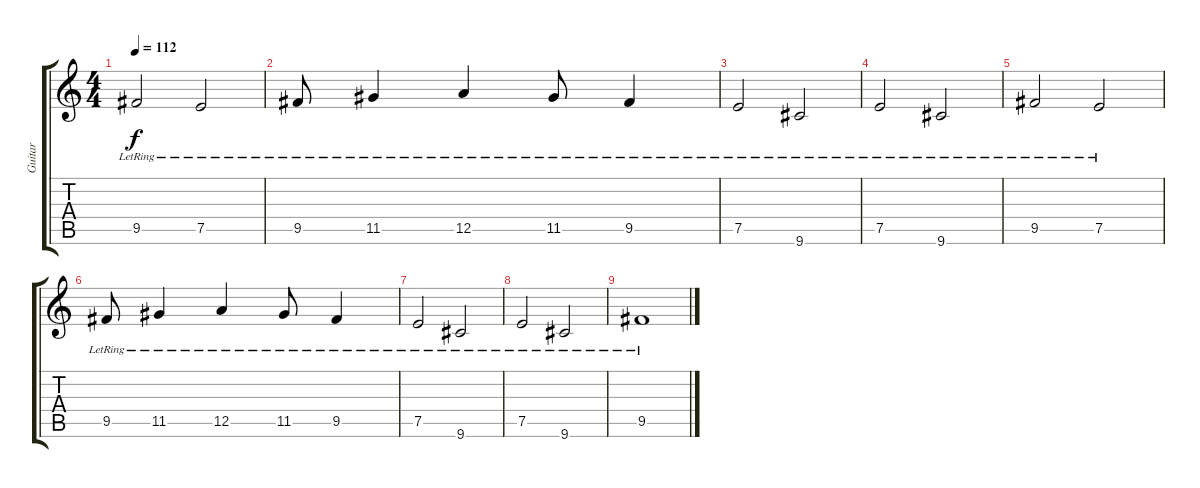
\track ("Guitar" "Guitar") {instrument electricguitarjazz}
\staff {score tabs}
\tuning (E4 B3 G3 D3 A2 E2) {hide}
\ts (4 4)
\tempo 112
\clef g2
\ks c
9.5{lr}.2{dy f} 7.5{lr}.2 |
9.5{lr}.8 11.5{lr}.4 12.5{lr}.4 11.5{lr}.8 9.5{lr}.4 |
7.5{lr}.2 9.6{lr}.2 |
7.5{lr}.2 9.6{lr}.2 |
9.5{lr}.2 7.5{lr}.2 |
9.5{lr}.8 11.5{lr}.4 12.5{lr}.4 11.5{lr}.8 9.5{lr}.4 |
7.5{lr}.2 9.6{lr}.2 |
7.5{lr}.2 9.6{lr}.2 |
9.5{lr}.1
